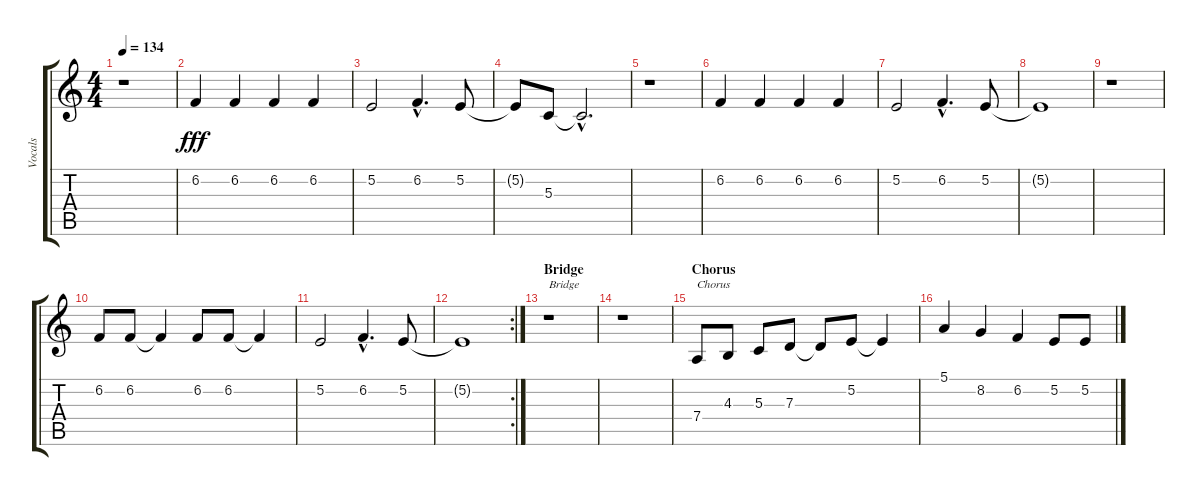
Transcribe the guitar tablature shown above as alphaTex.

\track ("Vocals" "Vocals") {instrument pad4choir}
\staff {score tabs}
\tuning (E4 B3 G3 D3 A2 E2) {hide}
\ts (4 4)
\tempo 134
\clef g2
\ks c
r.1{dy fff} |
6.2.4 6.2.4 6.2.4 6.2.4 |
5.2.2 6.2{hac}.4{d} 5.2.8 |
5.2{t}.8 5.3.8 5.3{hac t}.2{d} |
r.1 |
6.2.4 6.2.4 6.2.4 6.2.4 |
5.2.2 6.2{hac}.4{d} 5.2.8 |
5.2{t}.1 |
r.1 |
6.2.8 6.2.8 6.2{t}.4 6.2.8 6.2.8 6.2{t}.4 |
5.2.2 6.2{hac}.4{d} 5.2.8 |
\rc 2
5.2{t}.1 |
\section ("" "Bridge")
r.1{txt "Bridge"} |
r.1 |
\section ("" "Chorus")
7.4.8{txt "Chorus"} 4.3.8 5.3.8 7.3.8 7.3{t}.8 5.2.8 5.2{t}.4 |
5.1.4 8.2.4 6.2.4 5.2.8 5.2.8
